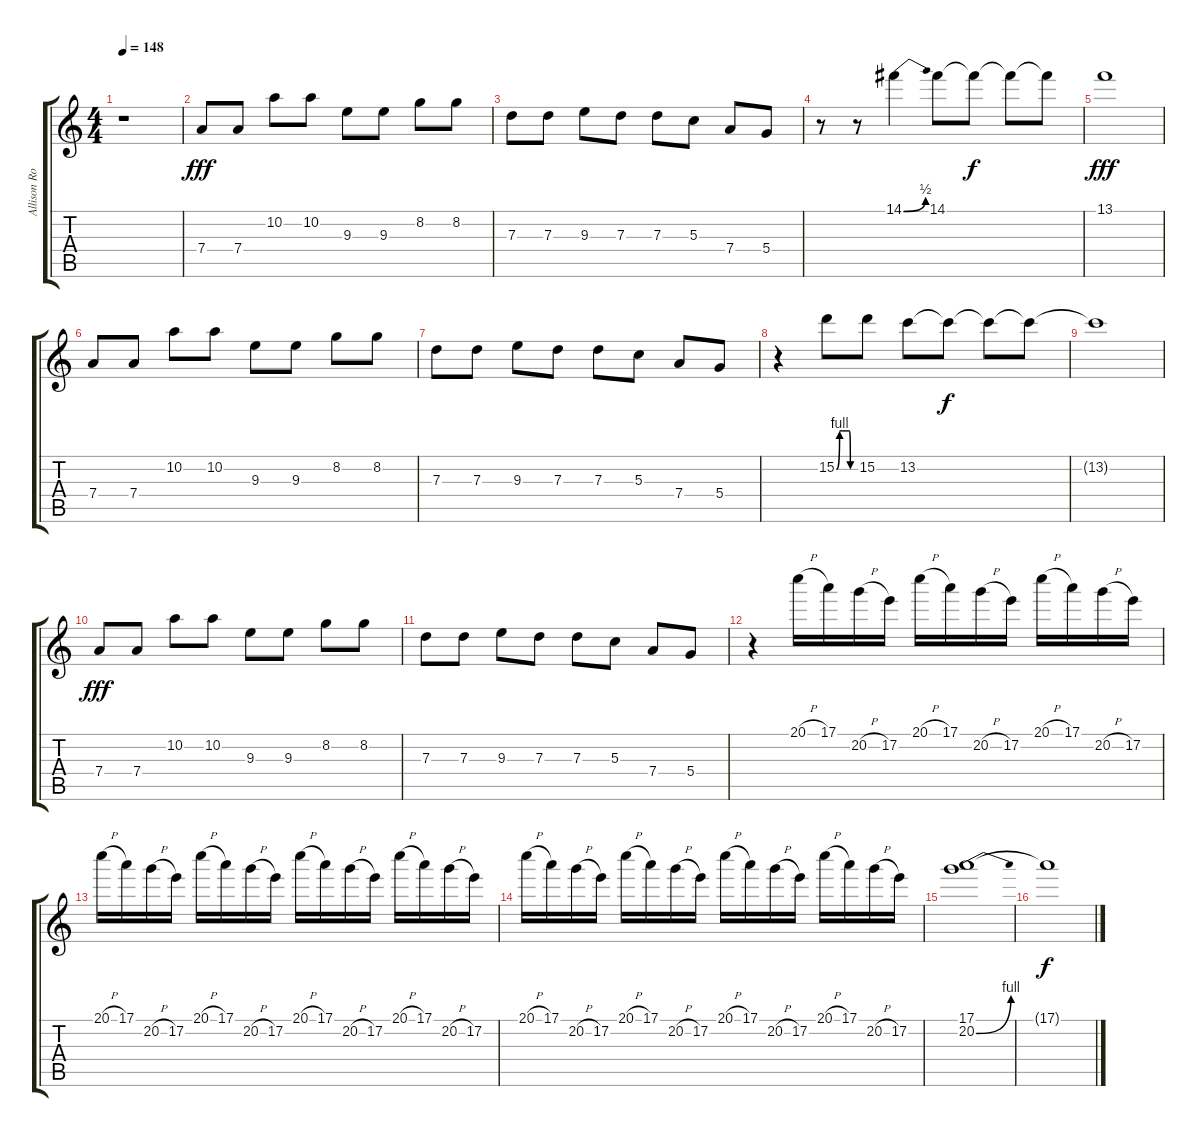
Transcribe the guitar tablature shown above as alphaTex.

\track ("Allison Robertson (lead)" "Allison Ro") {instrument distortionguitar}
\staff {score tabs}
\tuning (E4 B3 G3 D3 A2 E2) {hide}
\ts (4 4)
\tempo 148
\clef g2
\ks c
r.1{dy fff} |
7.4.8 7.4.8 10.2.8 10.2.8 9.3.8 9.3.8 8.2.8 8.2.8 |
7.3.8 7.3.8 9.3.8 7.3.8 7.3.8 5.3.8 7.4.8 5.4.8 |
r.8 r.8 14.1{be (bend 0 0 60 2)}.4 14.1.8 14.1{t}.8{dy f} 14.1{t}.8 14.1{t}.8 |
13.1.1{dy fff} |
7.4.8 7.4.8 10.2.8 10.2.8 9.3.8 9.3.8 8.2.8 8.2.8 |
7.3.8 7.3.8 9.3.8 7.3.8 7.3.8 5.3.8 7.4.8 5.4.8 |
r.4 15.2{be (custom 0 0 10 4 20 4 30 4 41 4 44 0 47 0 51 0 60 0)}.8 15.2.8 13.2.8 13.2{t}.8{dy f} 13.2{t}.8 13.2{t}.8 |
13.2{t}.1 |
7.4.8{dy fff} 7.4.8 10.2.8 10.2.8 9.3.8 9.3.8 8.2.8 8.2.8 |
7.3.8 7.3.8 9.3.8 7.3.8 7.3.8 5.3.8 7.4.8 5.4.8 |
r.4 20.1{h}.16 17.1.16 20.2{h}.16 17.2.16 20.1{h}.16 17.1.16 20.2{h}.16 17.2.16 20.1{h}.16 17.1.16 20.2{h}.16 17.2.16 |
20.1{h}.16 17.1.16 20.2{h}.16 17.2.16 20.1{h}.16 17.1.16 20.2{h}.16 17.2.16 20.1{h}.16 17.1.16 20.2{h}.16 17.2.16 20.1{h}.16 17.1.16 20.2{h}.16 17.2.16 |
20.1{h}.16 17.1.16 20.2{h}.16 17.2.16 20.1{h}.16 17.1.16 20.2{h}.16 17.2.16 20.1{h}.16 17.1.16 20.2{h}.16 17.2.16 20.1{h}.16 17.1.16 20.2{h}.16 17.2.16 |
(17.1 20.2{be (bend 0 0 60 4)}).1{volume 0 instrument distortionguitar} |
17.1{t}.1{dy f}
